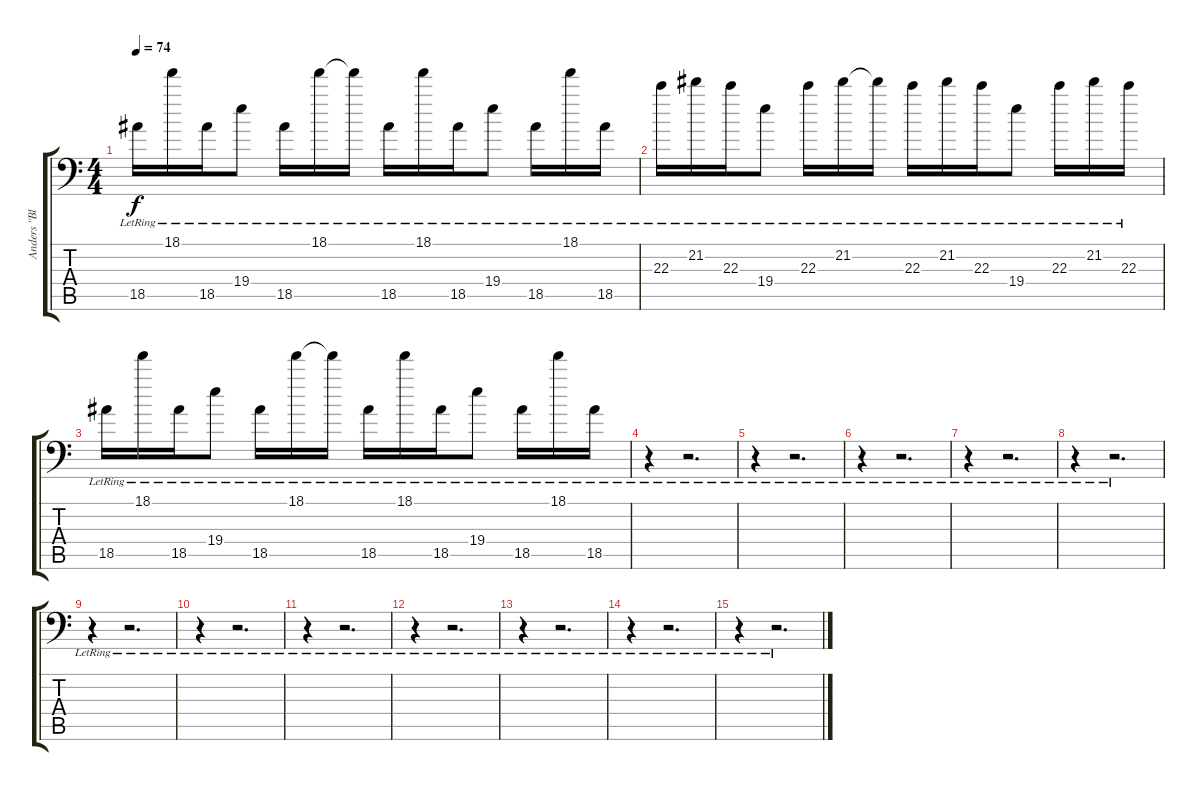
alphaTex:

\track ("Anders \"Blakkheim\" Nyström" "Anders \"Bl") {instrument acousticguitarsteel}
\staff {score tabs}
\tuning (B3 Gb3 D3 A2 E2 A1) {hide}
\ts (4 4)
\tempo 74
\clef f4
\ks c
18.5{lr}.16{dy f} 18.1{lr}.16 18.5{lr}.16 19.4{lr}.8 18.5{lr}.16 18.1{lr}.16 18.1{lr t}.16 18.5{lr}.16 18.1{lr}.16 18.5{lr}.16 19.4{lr}.8 18.5{lr}.16 18.1{lr}.16 18.5{lr}.16 |
22.3{lr}.16 21.2{lr}.16 22.3{lr}.16 19.4{lr}.8 22.3{lr}.16 21.2{lr}.16 21.2{lr t}.16 22.3{lr}.16 21.2{lr}.16 22.3{lr}.16 19.4{lr}.8 22.3{lr}.16 21.2{lr}.16 22.3{lr}.16 |
18.5{lr}.16 18.1{lr}.16 18.5{lr}.16 19.4{lr}.8 18.5{lr}.16 18.1{lr}.16 18.1{lr t}.16 18.5{lr}.16 18.1{lr}.16 18.5{lr}.16 19.4{lr}.8 18.5{lr}.16 18.1{lr}.16 18.5{lr}.16 |
r.4 r.2{d} |
r.4 r.2{d} |
r.4 r.2{d} |
r.4 r.2{d} |
r.4 r.2{d} |
r.4 r.2{d} |
r.4 r.2{d} |
r.4 r.2{d} |
r.4 r.2{d} |
r.4 r.2{d} |
r.4 r.2{d} |
r.4 r.2{d}
